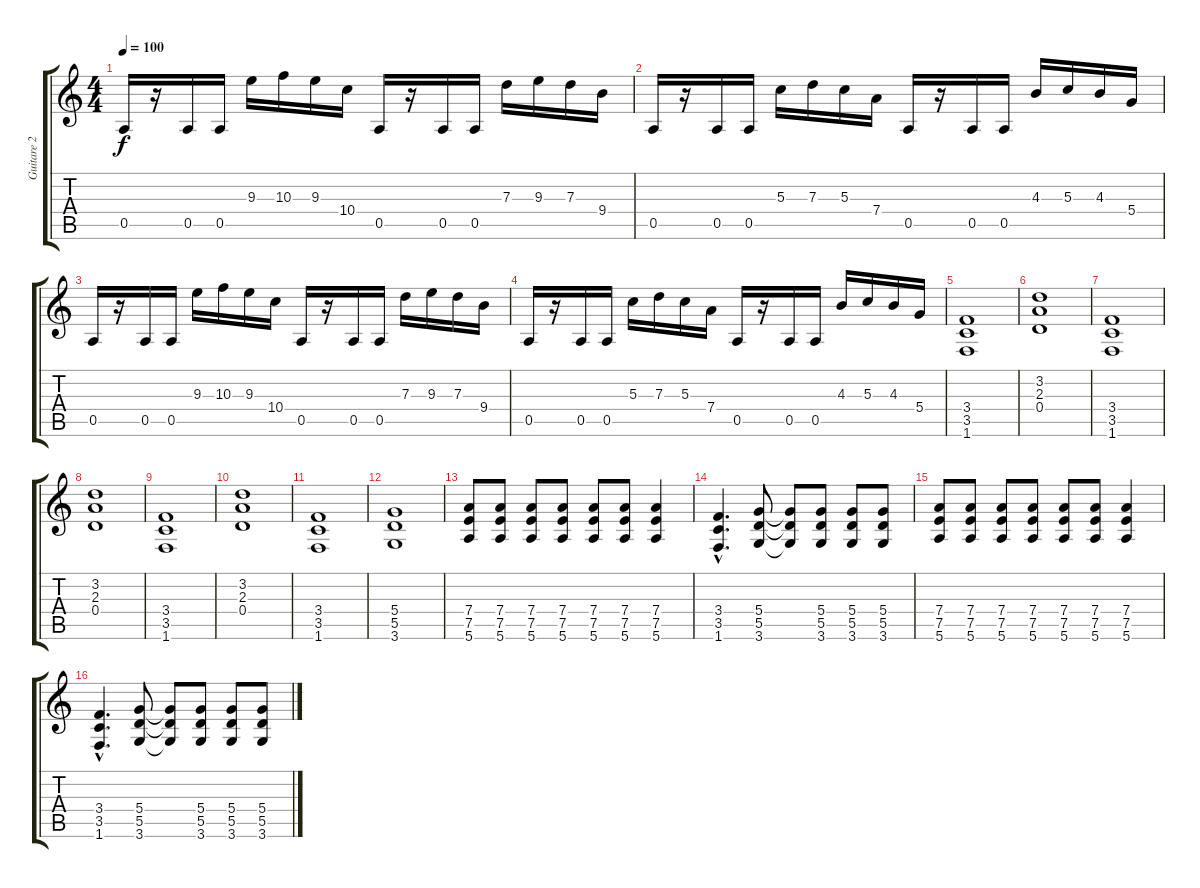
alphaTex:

\track ("Guitare 2" "Guitare 2") {instrument distortionguitar}
\staff {score tabs}
\tuning (E4 B3 G3 D3 A2 E2) {hide}
\ts (4 4)
\tempo 100
\clef g2
\ks c
0.5.16{dy f} r.16 0.5.16 0.5.16 9.3.16 10.3.16 9.3.16 10.4.16 0.5.16 r.16 0.5.16 0.5.16 7.3.16 9.3.16 7.3.16 9.4.16 |
0.5.16 r.16 0.5.16 0.5.16 5.3.16 7.3.16 5.3.16 7.4.16 0.5.16 r.16 0.5.16 0.5.16 4.3.16 5.3.16 4.3.16 5.4.16 |
0.5.16 r.16 0.5.16 0.5.16 9.3.16 10.3.16 9.3.16 10.4.16 0.5.16 r.16 0.5.16 0.5.16 7.3.16 9.3.16 7.3.16 9.4.16 |
0.5.16 r.16 0.5.16 0.5.16 5.3.16 7.3.16 5.3.16 7.4.16 0.5.16 r.16 0.5.16 0.5.16 4.3.16 5.3.16 4.3.16 5.4.16 |
(3.4 3.5 1.6).1{instrument distortionguitar} |
(3.2 2.3 0.4).1 |
(3.4 3.5 1.6).1 |
(3.2 2.3 0.4).1 |
(3.4 3.5 1.6).1 |
(3.2 2.3 0.4).1 |
(3.4 3.5 1.6).1 |
(5.4 5.5 3.6).1 |
(7.4 7.5 5.6).8 (7.4 7.5 5.6).8 (7.4 7.5 5.6).8 (7.4 7.5 5.6).8 (7.4 7.5 5.6).8 (7.4 7.5 5.6).8 (7.4 7.5 5.6).4 |
(3.4{hac} 3.5{hac} 1.6{hac}).4{d} (5.4 5.5 3.6).8 (5.4{t} 5.5{t} 3.6{t}).8 (5.4 5.5 3.6).8 (5.4 5.5 3.6).8 (5.4 5.5 3.6).8 |
(7.4 7.5 5.6).8 (7.4 7.5 5.6).8 (7.4 7.5 5.6).8 (7.4 7.5 5.6).8 (7.4 7.5 5.6).8 (7.4 7.5 5.6).8 (7.4 7.5 5.6).4 |
(3.4{hac} 3.5{hac} 1.6{hac}).4{d} (5.4 5.5 3.6).8 (5.4{t} 5.5{t} 3.6{t}).8 (5.4 5.5 3.6).8 (5.4 5.5 3.6).8 (5.4 5.5 3.6).8
